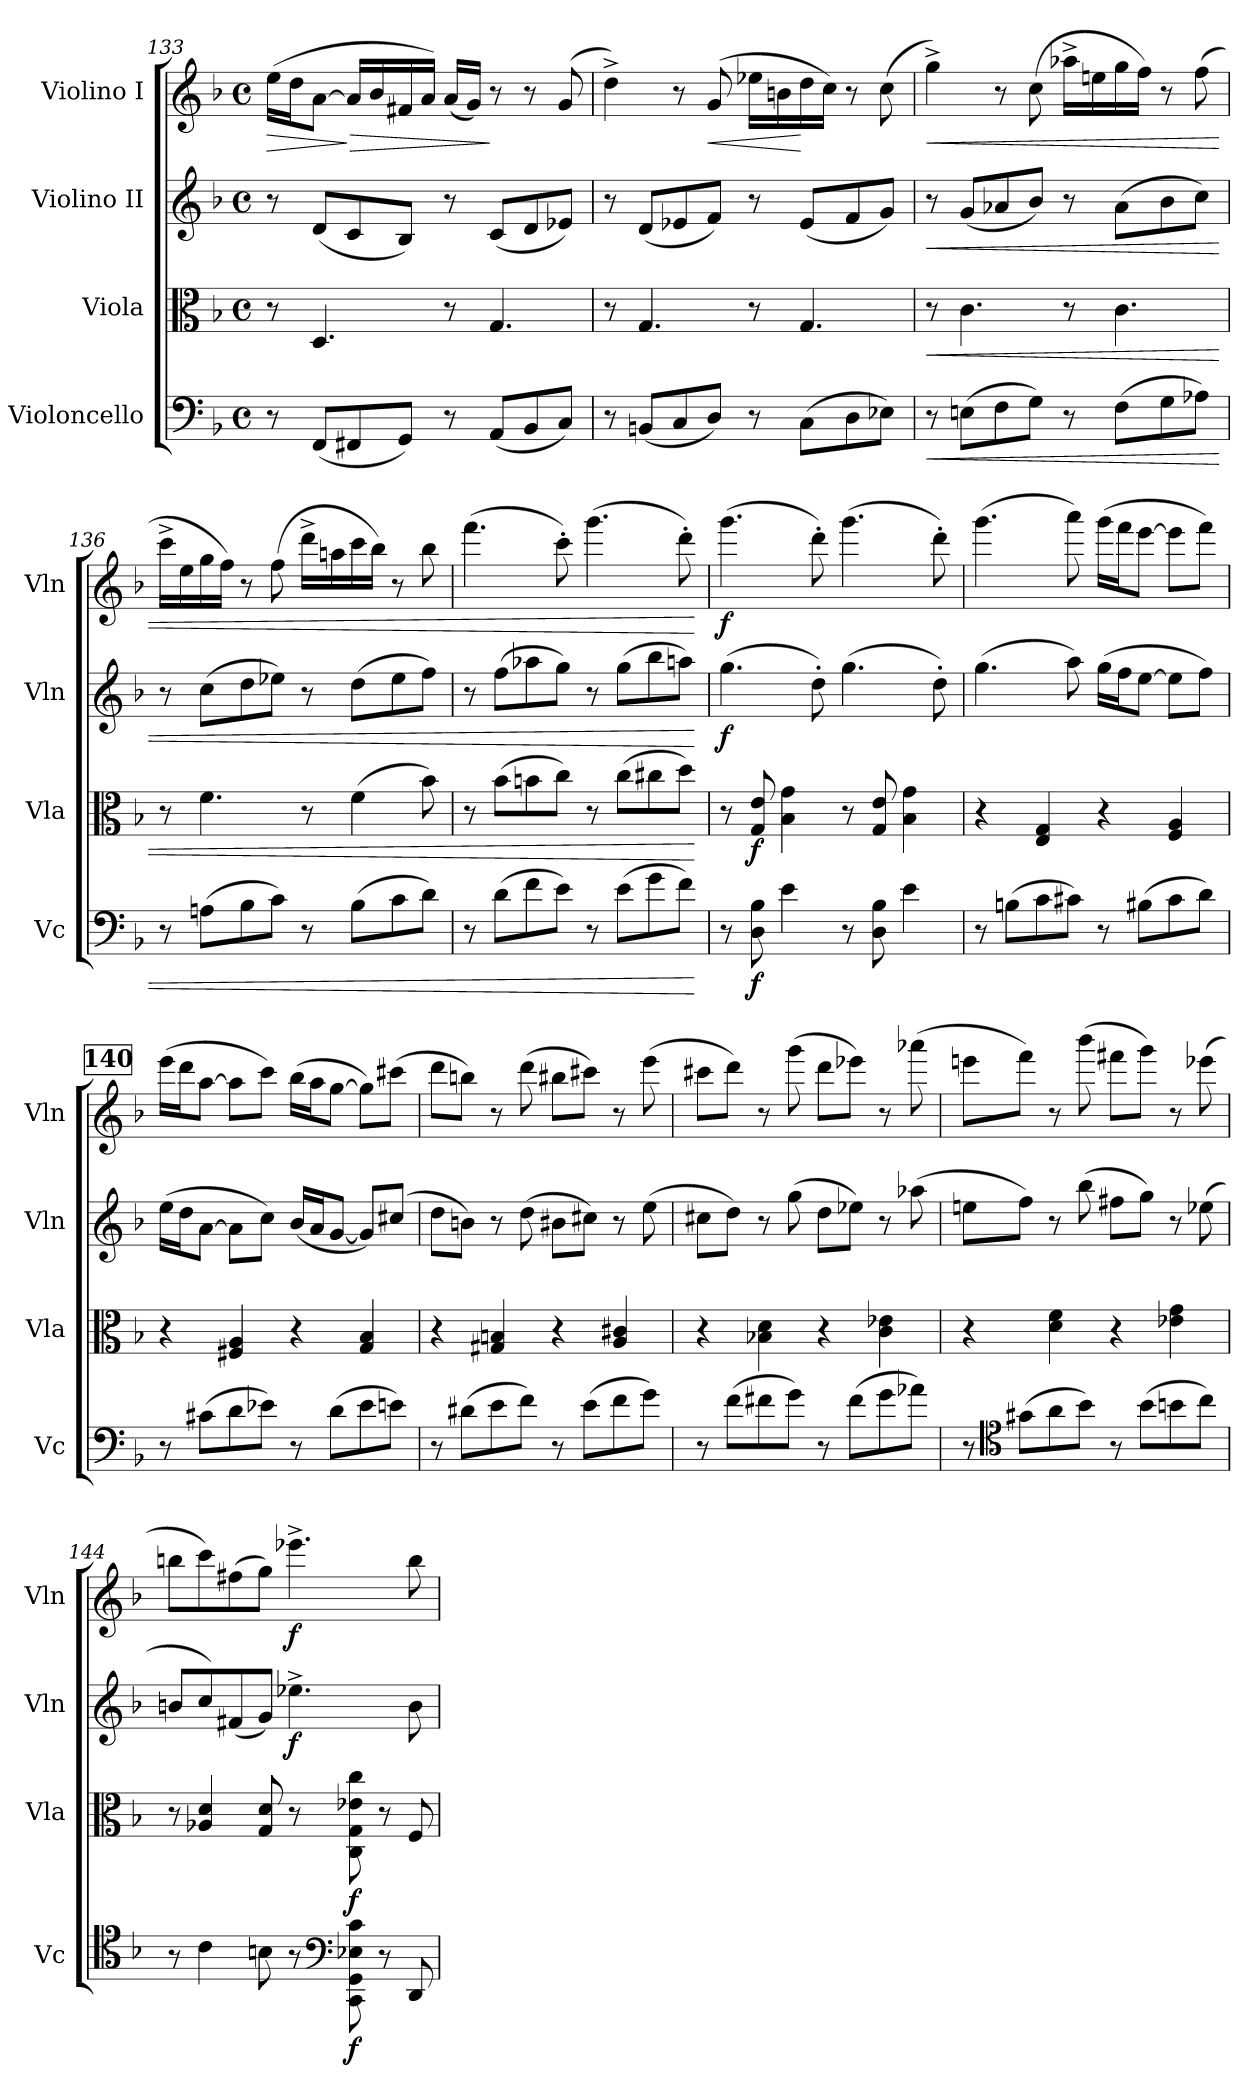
**kern	**dynam	**kern	**dynam	**kern	**dynam	**kern	**dynam
*part4	*part4	*part3	*part3	*part2	*part2	*part1	*part1
*staff4	*staff4	*staff3	*staff3	*staff2	*staff2	*staff1	*staff1
*I"Violoncello	*	*I"Viola	*	*I"Violino II	*	*I"Violino I	*
*I'Vc	*	*I'Vla	*	*I'Vln	*	*I'Vln	*
*clefF4	*	*clefC3	*	*clefG2	*	*clefG2	*
*k[b-]	*	*k[b-]	*	*k[b-]	*	*k[b-]	*
*M4/4	*	*M4/4	*	*M4/4	*	*M4/4	*
*met(c)	*	*met(c)	*	*met(c)	*	*met(c)	*
=133	=133	=133	=133	=133	=133	=133	=133
!	!	!	!	!	!	!	!LO:HP:b
8r	.	8r	.	8r	.	(16ee\LL	>
.	.	.	.	.	.	16dd\J	.
(8FF/L	.	4.D/	.	(8d/L	.	[8a\J	.
!	!	!	!	!	!	!	!LO:HP:n=1:b
8FF#X/	.	.	.	8c/	.	16a/LL]	] >
.	.	.	.	.	.	16b-/	.
8GG/J)	.	.	.	8B-/J)	.	16f#X/	.
.	.	.	.	.	.	16a/JJ)	.
8r	.	8r	.	8r	.	(16a/LL	.
.	.	.	.	.	.	16g/JJ)	.
(8AA/L	.	4.G/	.	(8c/L	.	8r	]
8BB-/	.	.	.	8d/	.	8r	.
8C/J)	.	.	.	8e-X/J)	.	(8g/	.
=134	=134	=134	=134	=134	=134	=134	=134
8r	.	8r	.	8r	.	4dd^\)	.
(8BBn/L	.	4.G/	.	(8d/L	.	.	.
8C/	.	.	.	8e-X/	.	8r	.
!	!	!	!	!	!	!	!LO:HP:b
8D/J)	.	.	.	8f/J)	.	(8g/	<
8r	.	8r	.	8r	.	16ee-X\LL	.
.	.	.	.	.	.	16bn\	.
(8C\L	.	4.G/	.	(8e-/L	.	16dd\	[
.	.	.	.	.	.	16cc\JJ)	.
8D\	.	.	.	8f/	.	8r	.
8E-X\J)	.	.	.	8g/J)	.	(8cc\	.
=135	=135	=135	=135	=135	=135	=135	=135
!	!LO:HP:b	!	!LO:HP:b	!	!LO:HP:b	!	!LO:HP:b
8r	<	8r	<	8r	<	4gg^\)	<
(8En\L	.	4.c\	.	(8g/L	.	.	.
8F\	.	.	.	8a-X/	.	8r	.
8G\J)	.	.	.	8b-/J)	.	(8cc\	.
8r	.	8r	.	8r	.	16aa-X^\LL	.
.	.	.	.	.	.	16een\	.
(8F\L	.	4.c\	.	(8a-\L	.	16gg\	.
.	.	.	.	.	.	16ff\JJ)	.
8G\	.	.	.	8b-\	.	8r	.
8A-X\J)	.	.	.	8cc\J)	.	(8ff\	.
!!LO:LB:g=z
=136	=136	=136	=136	=136	=136	=136	=136
8r	.	8r	.	8r	.	16ccc^\LL	.
.	.	.	.	.	.	16ee\	.
(8An\L	.	4.f\	.	(8cc\L	.	16gg\	.
.	.	.	.	.	.	16ff\JJ)	.
8B-\	.	.	.	8dd\	.	8r	.
8c\J)	.	.	.	8ee-X\J)	.	(8ff\	.
8r	.	8r	.	8r	.	16ddd^\LL	.
.	.	.	.	.	.	16aan\	.
(8B-\L	.	(4f\	.	(8dd\L	.	16ccc\	.
.	.	.	.	.	.	16bb-\JJ)	.
8c\	.	.	.	8ee-\	.	8r	.
8d\J)	.	8b-\)	.	8ff\J)	.	8bb-\	.
=137	=137	=137	=137	=137	=137	=137	=137
8r	.	8r	.	8r	.	(4.fff\	.
(8d\L	.	(8b-\L	.	(8ff\L	.	.	.
8f\	.	8bn\	.	8aa-X\	.	.	.
8e\J)	.	8cc\J)	.	8gg\J)	.	8ccc'\)	.
8r	.	8r	.	8r	.	(4.ggg\	.
(8e\L	.	(8cc\L	.	(8gg\L	.	.	.
8g\	.	8cc#X\	.	8bb-\	.	.	.
8f\J)	.	8dd\J)	.	8aan\J)	.	8ddd'\)	.
.	[	.	[	.	[	.	[
=138	=138	=138	=138	=138	=138	=138	=138
!	!	!	!	!	!LO:DY:b	!	!LO:DY:b
8r	.	8r	.	(4.gg\	f	(4.ggg\	f
!	!LO:DY:b	!	!LO:DY:b	!	!	!	!
8D\ 8B-\	f	8G/ 8e/	f	.	.	.	.
4e\	.	4B-\ 4g\	.	.	.	.	.
.	.	.	.	8dd'\)	.	8ddd'\)	.
8r	.	8r	.	(4.gg\	.	(4.ggg\	.
8D\ 8B-\	.	8G/ 8e/	.	.	.	.	.
4e\	.	4B-\ 4g\	.	.	.	.	.
.	.	.	.	8dd'\)	.	8ddd'\)	.
=139	=139	=139	=139	=139	=139	=139	=139
8r	.	4r	.	(4.gg\	.	(4.ggg\	.
(8Bn\L	.	.	.	.	.	.	.
8c\	.	4E/ 4G/	.	.	.	.	.
8c#X\J)	.	.	.	8aa\)	.	8aaa\)	.
8r	.	4r	.	(16gg\LL	.	(16ggg\LL	.
.	.	.	.	16ff\J	.	16fff\J	.
(8B#X\L	.	.	.	[8ee\J	.	[8eee\J	.
8c#\	.	4F/ 4A/	.	8ee\L]	.	8eee\L]	.
8d\J)	.	.	.	8ff\J)	.	8fff\J)	.
!!LO:REH:place=s1:a:B:fs=14:t=140
=140	=140	=140	=140	=140	=140	=140	=140
8r	.	4r	.	(16ee\LL	.	(16eee\LL	.
.	.	.	.	16dd\J	.	16ddd\J	.
(8c#X\L	.	.	.	[8a\J	.	[8aa\J	.
8d\	.	4F#X/ 4A/	.	8a\L]	.	8aa\L]	.
8e-X\J)	.	.	.	8cc\J)	.	8ccc\J)	.
8r	.	4r	.	(16b-/LL	.	(16bb-\LL	.
.	.	.	.	16a/J	.	16aa\J	.
(8d\L	.	.	.	[8g/J	.	[8gg\J	.
8e-\	.	4G/ 4B-/	.	8g/L])	.	8gg\L])	.
8en\J)	.	.	.	(>8cc#X/J	.	(8ccc#X\J	.
!!LO:PB:g=z
=141	=141	=141	=141	=141	=141	=141	=141
8r	.	4r	.	8dd\L	.	8ddd\L	.
(8d#X\L	.	.	.	8bn\J)	.	8bbn\J)	.
8e\	.	4G#X/ 4Bn/	.	8r	.	8r	.
8f\J)	.	.	.	(8dd\	.	(8ddd\	.
8r	.	4r	.	8b#X\L	.	8bb#X\L	.
(8e\L	.	.	.	8cc#X\J)	.	8ccc#X\J)	.
8f\	.	4A/ 4c#X/	.	8r	.	8r	.
8g\J)	.	.	.	(8ee\	.	(8eee\	.
=142	=142	=142	=142	=142	=142	=142	=142
8r	.	4r	.	8cc#X\L	.	8ccc#X\L	.
(8f\L	.	.	.	8dd\J)	.	8ddd\J)	.
8f#X\	.	4B-X\ 4d\	.	8r	.	8r	.
8g\J)	.	.	.	(8gg\	.	(8ggg\	.
8r	.	4r	.	8dd\L	.	8ddd\L	.
(8f#\L	.	.	.	8ee-X\J)	.	8eee-X\J)	.
8g\	.	4c\ 4e-X\	.	8r	.	8r	.
8a-X\J)	.	.	.	(8aa-X\	.	(8aaa-X\	.
=143	=143	=143	=143	=143	=143	=143	=143
8r	.	4r	.	8een\L	.	8eeen\L	.
*clefC4	*	*	*	*	*	*	*
(8g#X\L	.	.	.	8ff\J)	.	8fff\J)	.
8a\	.	4d\ 4f\	.	8r	.	8r	.
8b-\J)	.	.	.	(8bb-\	.	(8bbb-\	.
8r	.	4r	.	8ff#X\L	.	8fff#X\L	.
(8b-\L	.	.	.	8gg\J)	.	8ggg\J)	.
8bn\	.	4e-X\ 4g\	.	8r	.	8r	.
8cc\J)	.	.	.	(8ee-X\	.	(8eee-X\	.
=144	=144	=144	=144	=144	=144	=144	=144
8r	.	8r	.	8bn/L	.	8bbn\L	.
4c\	.	4A-X/ 4d/	.	8cc/)	.	8ccc\)	.
.	.	.	.	(8f#X/	.	(8ff#X\	.
8Bn\	.	8G/ 8d/	.	8g/J)	.	8gg\J)	.
!	!	!	!	!	!LO:DY:b	!	!LO:DY:b
8r	.	8r	.	4.ee-X^\	f	4.eee-X^\	f
*clefF4	*	*	*	*	*	*	*
!	!LO:DY:b	!	!LO:DY:b	!	!	!	!
8CC\ 8GG\ 8E-X\ 8c\	f	8C\ 8G\ 8e-X\ 8cc\	f	.	.	.	.
8r	.	8r	.	.	.	.	.
8DD/	.	8F/	.	8b\	.	8bb\	.
=	=	=	=	=	=	=	=
*-	*-	*-	*-	*-	*-	*-	*-
